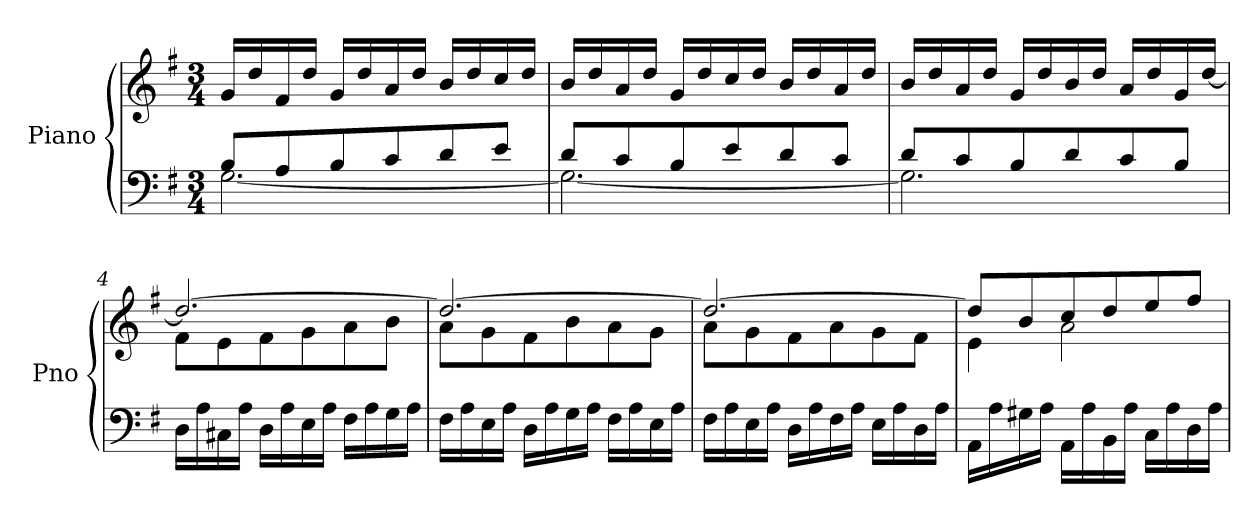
**kern	**kern
*part1	*part1
*staff2	*staff1
*I"Piano	*
*I'Pno	*
*clefF4	*clefG2
*k[f#]	*k[f#]
*M3/4	*M3/4
=1	=1
*^	*
8B/L	[2.G\	16g/LL
.	.	16dd/
8A/	.	16f#/
.	.	16dd/JJ
8B/	.	16g/LL
.	.	16dd/
8c/	.	16a/
.	.	16dd/JJ
8d/	.	16b/LL
.	.	16dd/
8e/J	.	16cc/
.	.	16dd/JJ
=2	=2	=2
8d/L	2.G\_	16b/LL
.	.	16dd/
8c/	.	16a/
.	.	16dd/JJ
8B/	.	16g/LL
.	.	16dd/
8e/	.	16cc/
.	.	16dd/JJ
8d/	.	16b/LL
.	.	16dd/
8c/J	.	16a/
.	.	16dd/JJ
=3	=3	=3
8d/L	2.G\]	16b/LL
.	.	16dd/
8c/	.	16a/
.	.	16dd/JJ
8B/	.	16g/LL
.	.	16dd/
8d/	.	16b/
.	.	16dd/JJ
8c/	.	16a/LL
.	.	16dd/
8B/J	.	16g/
.	.	[16dd/JJ
*v	*v	*
=4	=4
*	*^
16D\LL	2.dd/_	8f#\L
16A\	.	.
16C#X\	.	8e\
16A\JJ	.	.
16D\LL	.	8f#\
16A\	.	.
16E\	.	8g\
16A\JJ	.	.
16F#\LL	.	8a\
16A\	.	.
16G\	.	8b\J
16A\JJ	.	.
!!LO:LB:g=z	!!
=5	=5	=5
16F#\LL	2.dd/_	8a\L
16A\	.	.
16E\	.	8g\
16A\JJ	.	.
16D\LL	.	8f#\
16A\	.	.
16G\	.	8b\
16A\JJ	.	.
16F#\LL	.	8a\
16A\	.	.
16E\	.	8g\J
16A\JJ	.	.
=6	=6	=6
16F#\LL	2.dd/_	8a\L
16A\	.	.
16E\	.	8g\
16A\JJ	.	.
16D\LL	.	8f#\
16A\	.	.
16F#\	.	8a\
16A\JJ	.	.
16E\LL	.	8g\
16A\	.	.
16D\	.	8f#\J
16A\JJ	.	.
=7	=7	=7
16AA\LL	8dd/L]	4e\
16A\	.	.
16G#X\	8b/	.
16A\JJ	.	.
16AA\LL	8cc/	2a\
16A\	.	.
16BB\	8dd/	.
16A\JJ	.	.
16C\LL	8ee/	.
16A\	.	.
16D\	8ff#/J	.
16A\JJ	.	.
*	*v	*v
=	=
*-	*-
